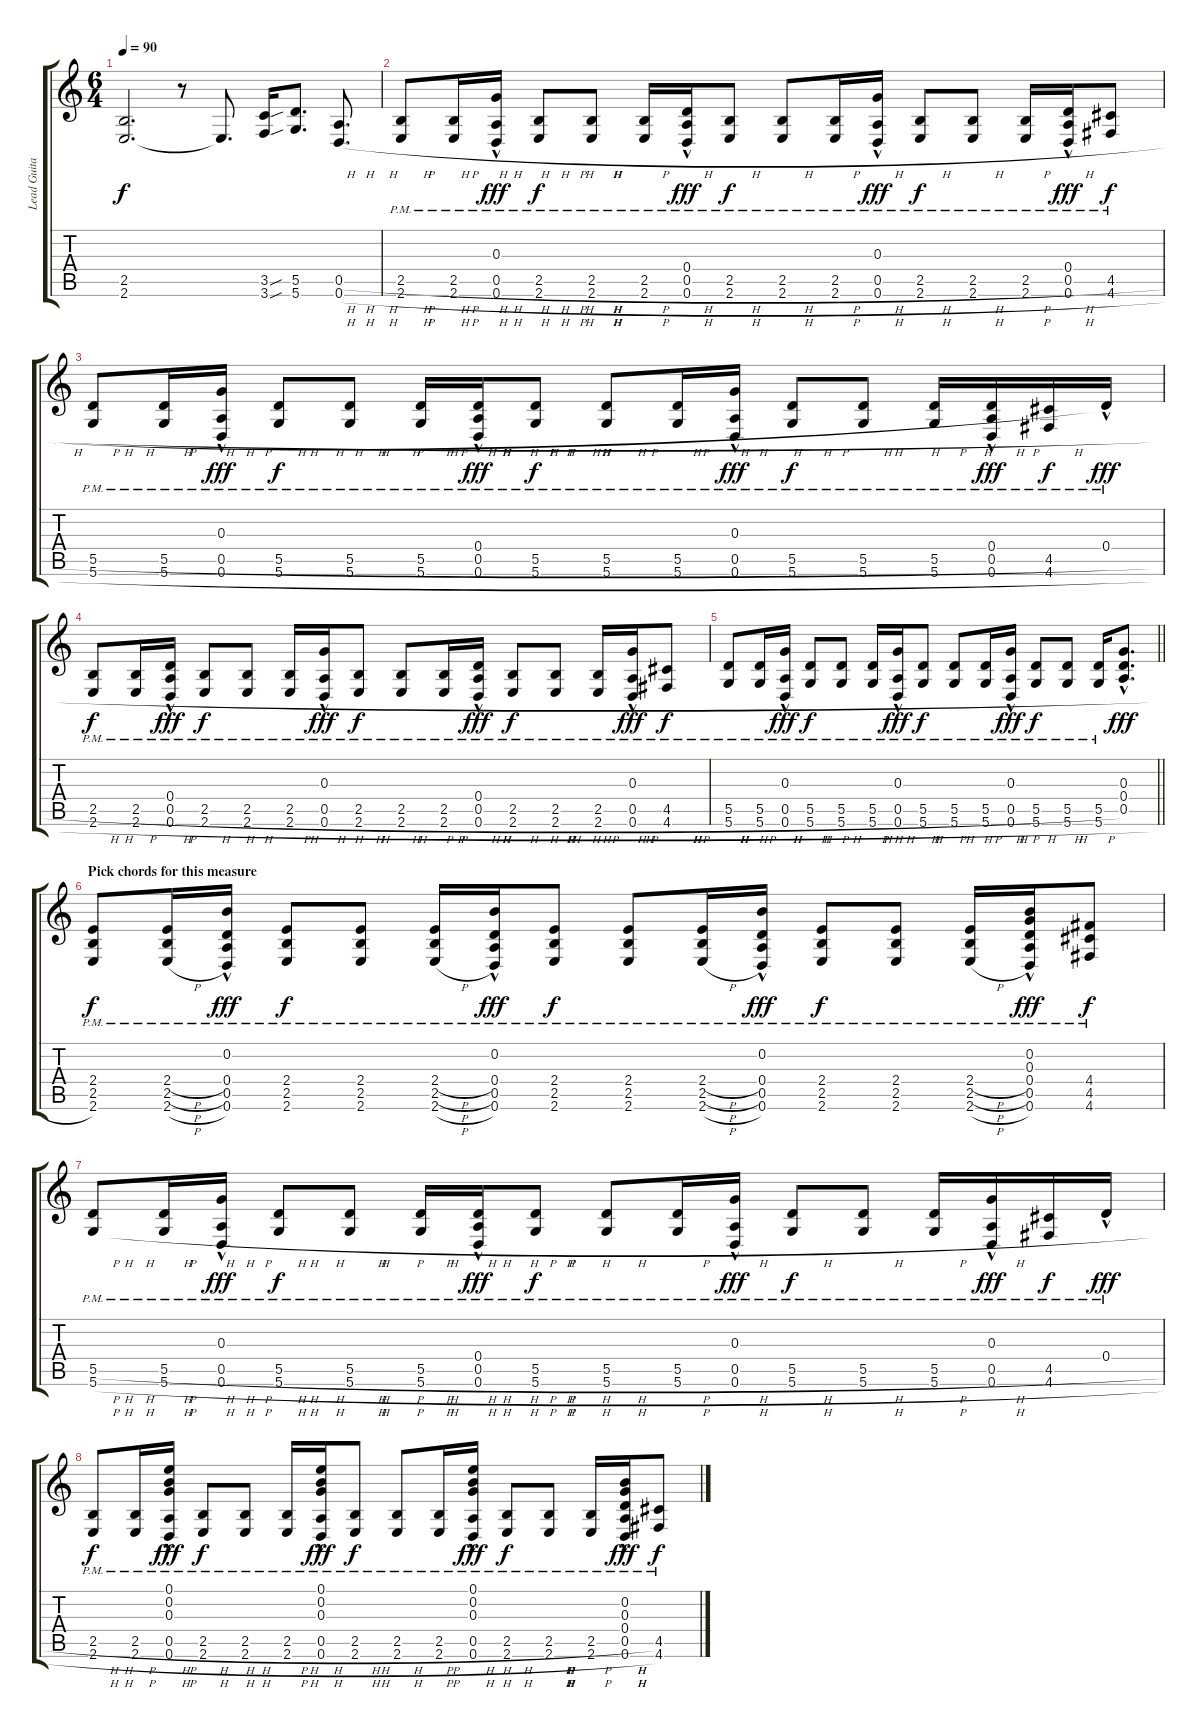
\track ("Lead Guitar" "Lead Guita") {instrument distortionguitar}
\staff {score tabs}
\tuning (E4 B3 G3 D3 A2 D2) {hide}
\ts (6 4)
\tempo 90
\clef g2
\ks c
(2.5 2.6).2{d dy f volume 7 balance 5} r.8 2.6{t}.8{d} (3.5{sou} 3.6{sou}).16 (5.5 5.6).8{d} (0.5{h} 0.6{h}).8{d} |
(2.5{h pm} 2.6{h pm}).8 (2.5{h pm} 2.6{h pm}).16 (0.3{hac pm} 0.5{h pm} 0.6{h pm}).16{dy fff} (2.5{h pm} 2.6{h pm}).8{dy f} (2.5{h pm} 2.6{h pm}).8 (2.5{h pm} 2.6{h pm}).16 (0.4{hac pm} 0.5{h pm} 0.6{h pm}).16{dy fff} (2.5{h pm} 2.6{h pm}).8{dy f} (2.5{h pm} 2.6{h pm}).8 (2.5{h pm} 2.6{h pm}).16 (0.3{hac pm} 0.5{h pm} 0.6{h pm}).16{dy fff} (2.5{h pm} 2.6{h pm}).8{dy f} (2.5{h pm} 2.6{h pm}).8 (2.5{h pm} 2.6{h pm}).16 (0.4{hac pm} 0.5{h pm} 0.6{h pm}).16{dy fff} (4.5{h pm} 4.6{h pm}).8{dy f} |
(5.5{h pm} 5.6{h pm}).8 (5.5{h pm} 5.6{h pm}).16 (0.3{hac pm} 0.5{h pm} 0.6{h pm}).16{dy fff} (5.5{h pm} 5.6{h pm}).8{dy f} (5.5{h pm} 5.6{h pm}).8 (5.5{h pm} 5.6{h pm}).16 (0.4{hac pm} 0.5{h pm} 0.6{h pm}).16{dy fff} (5.5{h pm} 5.6{h pm}).8{dy f} (5.5{h pm} 5.6{h pm}).8 (5.5{h pm} 5.6{h pm}).16 (0.3{hac pm} 0.5{h pm} 0.6{h pm}).16{dy fff} (5.5{h pm} 5.6{h pm}).8{dy f} (5.5{h pm} 5.6{h pm}).8 (5.5{h pm} 5.6{h pm}).16 (0.4{hac pm} 0.5{h pm} 0.6{h pm}).16{dy fff} (4.5{h pm} 4.6{h pm}).16{dy f} 0.4{hac pm}.16{dy fff} |
(2.5{h pm} 2.6{h pm}).8{dy f} (2.5{h pm} 2.6{h pm}).16 (0.4{hac pm} 0.5{h pm} 0.6{h pm}).16{dy fff} (2.5{h pm} 2.6{h pm}).8{dy f} (2.5{h pm} 2.6{h pm}).8 (2.5{h pm} 2.6{h pm}).16 (0.3{hac pm} 0.5{h pm} 0.6{h pm}).16{dy fff} (2.5{h pm} 2.6{h pm}).8{dy f} (2.5{h pm} 2.6{h pm}).8 (2.5{h pm} 2.6{h pm}).16 (0.4{hac pm} 0.5{h pm} 0.6{h pm}).16{dy fff} (2.5{h pm} 2.6{h pm}).8{dy f} (2.5{h pm} 2.6{h pm}).8 (2.5{h pm} 2.6{h pm}).16 (0.3{hac pm} 0.5{h pm} 0.6{h pm}).16{dy fff} (4.5{h pm} 4.6{h pm}).8{dy f} |
\barLineRight lightlight
(5.5{h pm} 5.6{h pm}).8 (5.5{h pm} 5.6{h pm}).16 (0.3{hac pm} 0.5{h pm} 0.6{h pm}).16{dy fff} (5.5{h pm} 5.6{h pm}).8{dy f} (5.5{h pm} 5.6{h pm}).8 (5.5{h pm} 5.6{h pm}).16 (0.3{hac pm} 0.5{h pm} 0.6{h pm}).16{dy fff} (5.5{h pm} 5.6{h pm}).8{dy f} (5.5{h pm} 5.6{h pm}).8 (5.5{h pm} 5.6{h pm}).16 (0.3{hac pm} 0.5{h pm} 0.6{h pm}).16{dy fff} (5.5{h pm} 5.6{h pm}).8{dy f} (5.5{h pm} 5.6{h pm}).8 (5.5{h pm} 5.6{h pm}).16 (0.3{hac} 0.4{hac} 0.5{hac}).8{d dy fff} |
\section ("" "Pick chords for this measure")
(2.4{pm} 2.5{pm} 2.6{pm}).8{dy f} (2.4{h pm} 2.5{h pm} 2.6{h pm}).16 (0.2{hac} 0.4{pm} 0.5{pm} 0.6{pm}).16{dy fff} (2.4{pm} 2.5{pm} 2.6{pm}).8{dy f} (2.4{pm} 2.5{pm} 2.6{pm}).8 (2.4{h pm} 2.5{h pm} 2.6{h pm}).16 (0.2{hac} 0.4{pm} 0.5{pm} 0.6{pm}).16{dy fff} (2.4{pm} 2.5{pm} 2.6{pm}).8{dy f} (2.4{pm} 2.5{pm} 2.6{pm}).8 (2.4{h pm} 2.5{h pm} 2.6{h pm}).16 (0.2{hac} 0.4{pm} 0.5{pm} 0.6{pm}).16{dy fff} (2.4{pm} 2.5{pm} 2.6{pm}).8{dy f} (2.4{pm} 2.5{pm} 2.6{pm}).8 (2.4{h pm} 2.5{h pm} 2.6{h pm}).16 (0.2{hac} 0.3{hac} 0.4 0.5{pm} 0.6{pm}).16{dy fff} (4.4{pm} 4.5{pm} 4.6{pm}).8{dy f} |
(5.5{h pm} 5.6{h pm}).8 (5.5{h pm} 5.6{h pm}).16 (0.3{hac pm} 0.5{h pm} 0.6{h pm}).16{dy fff} (5.5{h pm} 5.6{h pm}).8{dy f} (5.5{h pm} 5.6{h pm}).8 (5.5{h pm} 5.6{h pm}).16 (0.4{hac pm} 0.5{h pm} 0.6{h pm}).16{dy fff} (5.5{h pm} 5.6{h pm}).8{dy f} (5.5{h pm} 5.6{h pm}).8 (5.5{h pm} 5.6{h pm}).16 (0.3{hac pm} 0.5{h pm} 0.6{h pm}).16{dy fff} (5.5{h pm} 5.6{h pm}).8{dy f} (5.5{h pm} 5.6{h pm}).8 (5.5{h pm} 5.6{h pm}).16 (0.3{hac pm} 0.5{h pm} 0.6{h pm}).16{dy fff} (4.5{h pm} 4.6{h pm}).16{dy f} 0.4{hac pm}.16{dy fff} |
(2.5{h pm} 2.6{h pm}).8{dy f} (2.5{h pm} 2.6{h pm}).16 (0.1{hac} 0.2{hac} 0.3{hac pm} 0.5{h pm} 0.6{h pm}).16{dy fff} (2.5{h pm} 2.6{h pm}).8{dy f} (2.5{h pm} 2.6{h pm}).8 (2.5{h pm} 2.6{h pm}).16 (0.1{hac} 0.2{hac} 0.3{hac} 0.5{h pm} 0.6{h pm}).16{dy fff} (2.5{h pm} 2.6{h pm}).8{dy f} (2.5{h pm} 2.6{h pm}).8 (2.5{h pm} 2.6{h pm}).16 (0.1{hac} 0.2{hac} 0.3{hac pm} 0.5{h pm} 0.6{h pm}).16{dy fff} (2.5{h pm} 2.6{h pm}).8{dy f} (2.5{h pm} 2.6{h pm}).8 (2.5{h pm} 2.6{h pm}).16 (0.2{hac} 0.3{hac} 0.4{pm} 0.5{h pm} 0.6{h pm}).16{dy fff} (4.5{h pm} 4.6{h pm}).8{dy f}
